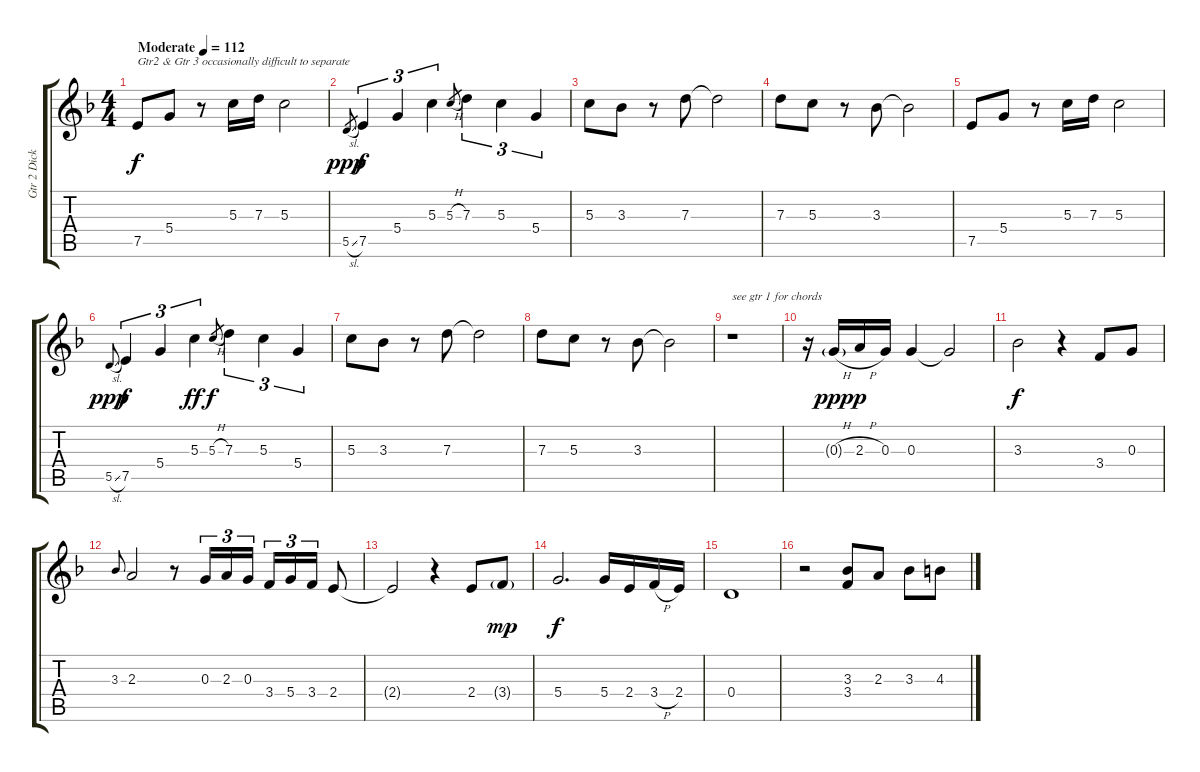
\track ("Gtr 2 Dick Wagner" "Gtr 2 Dick") {instrument electricguitarjazz}
\staff {score tabs}
\tuning (E4 B3 G3 D3 A2 E2) {hide}
\ts (4 4)
\tempo (112 "Moderate")
\clef g2
\ks f
7.5.8{txt "Gtr2 & Gtr 3 occasionally difficult to separate" dy f instrument electricguitarjazz} 5.4.8 r.8 5.3.16 7.3.16 5.3.2 |
5.5{sl}.8{gr dy ppp} 7.5.4{tu (3 2) dy f} 5.4.4{tu (3 2)} 5.3.4{tu (3 2)} 5.3{h}.8{gr} 7.3.4{tu (3 2)} 5.3.4{tu (3 2)} 5.4.4{tu (3 2)} |
5.3.8 3.3.8 r.8 7.3.8 7.3{t}.2 |
7.3.8 5.3.8 r.8 3.3.8 3.3{t}.2 |
7.5.8 5.4.8 r.8 5.3.16 7.3.16 5.3.2 |
5.5{sl}.8{gr onbeat dy ppp} 7.5.4{tu (3 2) dy f} 5.4.4{tu (3 2)} 5.3.4{tu (3 2) dy ff} 5.3{h}.8{gr dy f} 7.3.4{tu (3 2)} 5.3.4{tu (3 2)} 5.4.4{tu (3 2)} |
5.3.8 3.3.8 r.8 7.3.8 7.3{t}.2 |
7.3.8{beam Down} 5.3.8{beam Down} r.8 3.3.8{beam Down} 3.3{t}.2{beam Down} |
r.1{txt "see gtr 1 for chords"} |
r.16 0.3{h g}.16{dy ppp} 2.3{h}.16{dy p} 0.3.16 0.3.4 0.3{t}.2 |
3.3.2{dy f} r.4 3.4.8 0.3.8 |
3.3.8{gr onbeat} 2.3.2 r.8 0.3.16{tu (3 2)} 2.3.16{tu (3 2)} 0.3.16{tu (3 2)} 3.4.16{tu (3 2)} 5.4.16{tu (3 2)} 3.4.16{tu (3 2)} 2.4.8 |
2.4{t}.2 r.4 2.4.8 3.4{g}.8{dy mp} |
5.4.2{d dy f} 5.4.16 2.4.16 3.4{h}.16 2.4.16 |
0.4.1 |
r.2 (3.3 3.4).8 2.3.8 3.3.8 4.3.8
